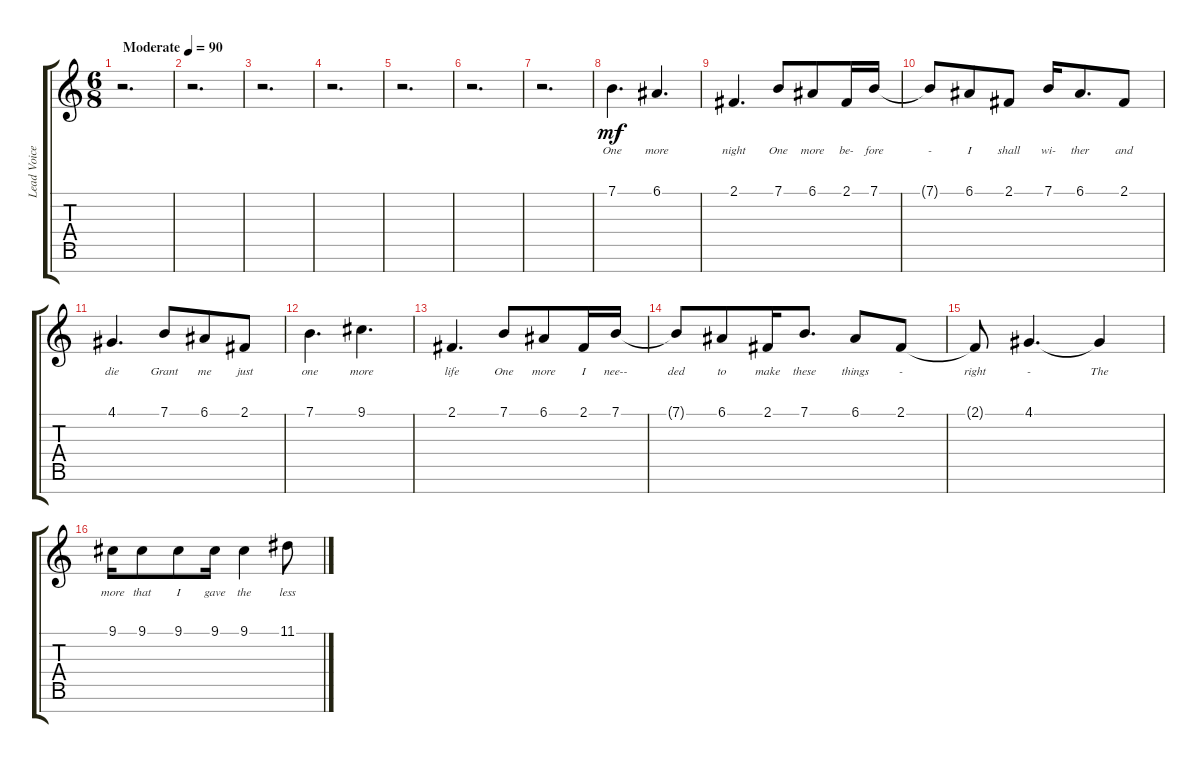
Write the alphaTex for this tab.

\track ("Lead Voice" "Lead Voice") {instrument voiceoohs}
\staff {score tabs}
\tuning (E4 B3 G3 D3 A2 E2 B1) {hide}
\ts (6 8)
\tempo (90 "Moderate")
\clef g2
\ks c
r.2{d dy mf instrument voiceoohs} |
r.2{d} |
r.2{d} |
r.2{d} |
r.2{d} |
r.2{d} |
r.2{d} |
7.1.4{d lyrics (0 "One") lyrics (1 "") lyrics (2 "") lyrics (3 "") lyrics (4 "")} 6.1.4{d lyrics (0 "more") lyrics (1 "") lyrics (2 "") lyrics (3 "") lyrics (4 "")} |
2.1.4{d lyrics (0 "night") lyrics (1 "") lyrics (2 "") lyrics (3 "") lyrics (4 "")} 7.1.8{lyrics (0 "One") lyrics (1 "") lyrics (2 "") lyrics (3 "") lyrics (4 "")} 6.1.8{lyrics (0 "more") lyrics (1 "") lyrics (2 "") lyrics (3 "") lyrics (4 "")} 2.1.16{lyrics (0 "be-") lyrics (1 "") lyrics (2 "") lyrics (3 "") lyrics (4 "")} 7.1.16{lyrics (0 "fore") lyrics (1 "") lyrics (2 "") lyrics (3 "") lyrics (4 "")} |
7.1{t}.8{lyrics (0 "-") lyrics (1 "") lyrics (2 "") lyrics (3 "") lyrics (4 "")} 6.1.8{lyrics (0 "I") lyrics (1 "") lyrics (2 "") lyrics (3 "") lyrics (4 "")} 2.1.8{lyrics (0 "shall") lyrics (1 "") lyrics (2 "") lyrics (3 "") lyrics (4 "")} 7.1.16{lyrics (0 "wi-") lyrics (1 "") lyrics (2 "") lyrics (3 "") lyrics (4 "")} 6.1.8{d lyrics (0 "ther") lyrics (1 "") lyrics (2 "") lyrics (3 "") lyrics (4 "")} 2.1.8{lyrics (0 "and") lyrics (1 "") lyrics (2 "") lyrics (3 "") lyrics (4 "")} |
4.1.4{d lyrics (0 "die") lyrics (1 "") lyrics (2 "") lyrics (3 "") lyrics (4 "")} 7.1.8{lyrics (0 "Grant") lyrics (1 "") lyrics (2 "") lyrics (3 "") lyrics (4 "")} 6.1.8{lyrics (0 "me") lyrics (1 "") lyrics (2 "") lyrics (3 "") lyrics (4 "")} 2.1.8{lyrics (0 "just") lyrics (1 "") lyrics (2 "") lyrics (3 "") lyrics (4 "")} |
7.1.4{d lyrics (0 "one") lyrics (1 "") lyrics (2 "") lyrics (3 "") lyrics (4 "")} 9.1.4{d lyrics (0 "more") lyrics (1 "") lyrics (2 "") lyrics (3 "") lyrics (4 "")} |
2.1.4{d lyrics (0 "life") lyrics (1 "") lyrics (2 "") lyrics (3 "") lyrics (4 "")} 7.1.8{lyrics (0 "One") lyrics (1 "") lyrics (2 "") lyrics (3 "") lyrics (4 "")} 6.1.8{lyrics (0 "more") lyrics (1 "") lyrics (2 "") lyrics (3 "") lyrics (4 "")} 2.1.16{lyrics (0 "I") lyrics (1 "") lyrics (2 "") lyrics (3 "") lyrics (4 "")} 7.1.16{lyrics (0 "nee--") lyrics (1 "") lyrics (2 "") lyrics (3 "") lyrics (4 "")} |
7.1{t}.8{lyrics (0 "ded") lyrics (1 "") lyrics (2 "") lyrics (3 "") lyrics (4 "")} 6.1.8{lyrics (0 "to") lyrics (1 "") lyrics (2 "") lyrics (3 "") lyrics (4 "")} 2.1.16{lyrics (0 "make") lyrics (1 "") lyrics (2 "") lyrics (3 "") lyrics (4 "")} 7.1.8{d lyrics (0 "these") lyrics (1 "") lyrics (2 "") lyrics (3 "") lyrics (4 "")} 6.1.8{lyrics (0 "things") lyrics (1 "") lyrics (2 "") lyrics (3 "") lyrics (4 "")} 2.1.8{lyrics (0 "-") lyrics (1 "") lyrics (2 "") lyrics (3 "") lyrics (4 "")} |
2.1{t}.8{lyrics (0 "right") lyrics (1 "") lyrics (2 "") lyrics (3 "") lyrics (4 "")} 4.1.4{d lyrics (0 "-") lyrics (1 "") lyrics (2 "") lyrics (3 "") lyrics (4 "")} 4.1{t}.4{lyrics (0 "The") lyrics (1 "") lyrics (2 "") lyrics (3 "") lyrics (4 "")} |
9.1.16{lyrics (0 "more") lyrics (1 "") lyrics (2 "") lyrics (3 "") lyrics (4 "")} 9.1.8{lyrics (0 "that") lyrics (1 "") lyrics (2 "") lyrics (3 "") lyrics (4 "")} 9.1.8{lyrics (0 "I") lyrics (1 "") lyrics (2 "") lyrics (3 "") lyrics (4 "")} 9.1.16{lyrics (0 "gave") lyrics (1 "") lyrics (2 "") lyrics (3 "") lyrics (4 "")} 9.1.4{lyrics (0 "the") lyrics (1 "") lyrics (2 "") lyrics (3 "") lyrics (4 "")} 11.1.8{lyrics (0 "less") lyrics (1 "") lyrics (2 "") lyrics (3 "") lyrics (4 "")}
